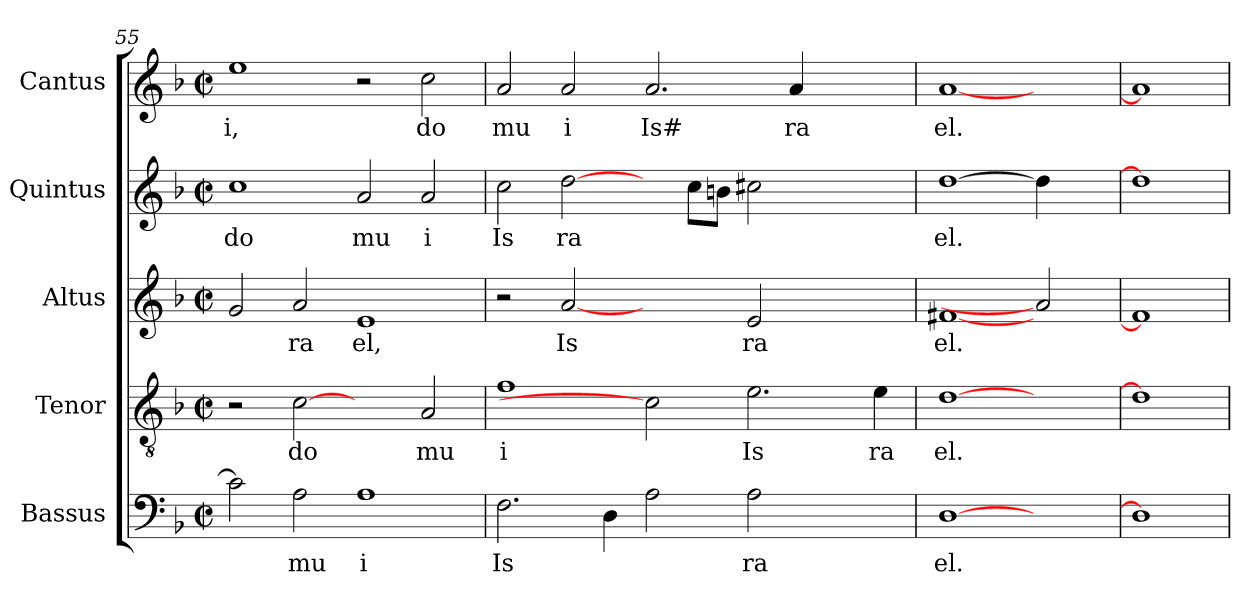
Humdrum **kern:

**kern	**text	**kern	**text	**kern	**text	**kern	**text	**kern	**text
*part5	*part5	*part4	*part4	*part3	*part3	*part2	*part2	*part1	*part1
*staff5	*staff5	*staff4	*staff4	*staff3	*staff3	*staff2	*staff2	*staff1	*staff1
*I"Bassus	*	*I"Tenor	*	*I"Altus	*	*I"Quintus	*	*I"Cantus	*
*clefF4	*	*clefGv2	*	*clefG2	*	*clefG2	*	*clefG2	*
*k[b-]	*	*k[b-]	*	*k[b-]	*	*k[b-]	*	*k[b-]	*
*F:	*	*F:	*	*F:	*	*F:	*	*F:	*
*M2/2	*	*M2/2	*	*M2/2	*	*M2/2	*	*M2/2	*
*met(c|)	*	*met(c|)	*	*met(c|)	*	*met(c|)	*	*met(c|)	*
=55	=55	=55	=55	=55	=55	=55	=55	=55	=55
!	!	!	!	!	!	!	!LO:LY:b:cj	!	!LO:LY:b:cj
2c\]	.	2r	.	2g/	.	1cc	do	1ee	i,
!	!LO:LY:b:cj	!	!LO:LY:b:cj	!	!LO:LY:b:cj	!	!	!	!
2A\	mu	[2c	do	2a/	ra	.	.	.	.
!	!LO:LY:b:cj	!	!	!	!LO:LY:b:cj	!	!LO:LY:b:cj	!	!
1A	i	2ryy	.	1e	el,	2a/	mu	2r	.
!	!	!	!LO:LY:b:cj	!	!	!	!LO:LY:b:cj	!	!LO:LY:b:cj
.	.	2A/	mu	.	.	2a/	i	2cc\	do
=56	=56	=56	=56	=56	=56	=56	=56	=56	=56
!	!LO:LY:b:cj	!	!LO:LY:b:cj	!	!	!	!LO:LY:b:cj	!	!LO:LY:b:cj
2.F\	Is	1f	i	2r	.	2cc\	Is	2a/	mu
!	!	!	!	!	!LO:LY:b:cj	!	!LO:LY:b:cj	!	!LO:LY:b:cj
.	.	.	.	[2a	Is	[2dd\	ra	2a/	i
4D\	.	.	.	.	.	.	.	.	.
!	!	!	!	!	!	!	!	!	!LO:LY:b:cj
2A\	.	2c]	.	2ryy	.	4ryy	.	2.a/	Is#
.	.	.	.	.	.	8cc\L	.	.	.
.	.	.	.	.	.	8b\J	.	.	.
!	!LO:LY:b:cj	!	!LO:LY:b:cj	!	!LO:LY:b:cj	!	!	!	!
2A\	ra	2.e\	Is	2e/	ra	2cc#\	.	.	.
!	!	!	!	!	!	!	!	!	!LO:LY:b:cj
.	.	.	.	.	.	.	.	4a/	ra
2ryy	.	.	.	2ryy	.	2ryy	.	2ryy	.
!	!	!	!LO:LY:b:cj	!	!	!	!	!	!
.	.	4e\	ra	.	.	.	.	.	.
=57	=57	=57	=57	=57	=57	=57	=57	=57	=57
!	!LO:LY:b:cj	!	!LO:LY:b:cj	!	!LO:LY:b:cj	!	!LO:LY:b:cj	!	!LO:LY:b:cj
[1D	el.	[1d	el.	[1f#X	el.	[1dd	el.	[1a	el.
2ryy	.	2ryy	.	2a]	.	4dd\]	.	2ryy	.
.	.	.	.	.	.	4ryy	.	.	.
=58	=58!	=58	=58!	=58	=58!	=58	=58!	=58!	=58!
1D]	.	1d]	.	1f#]	.	1dd]	.	1a]	.
=	=	=	=	=	=	=	=	=	=
*-	*-	*-	*-	*-	*-	*-	*-	*-	*-
